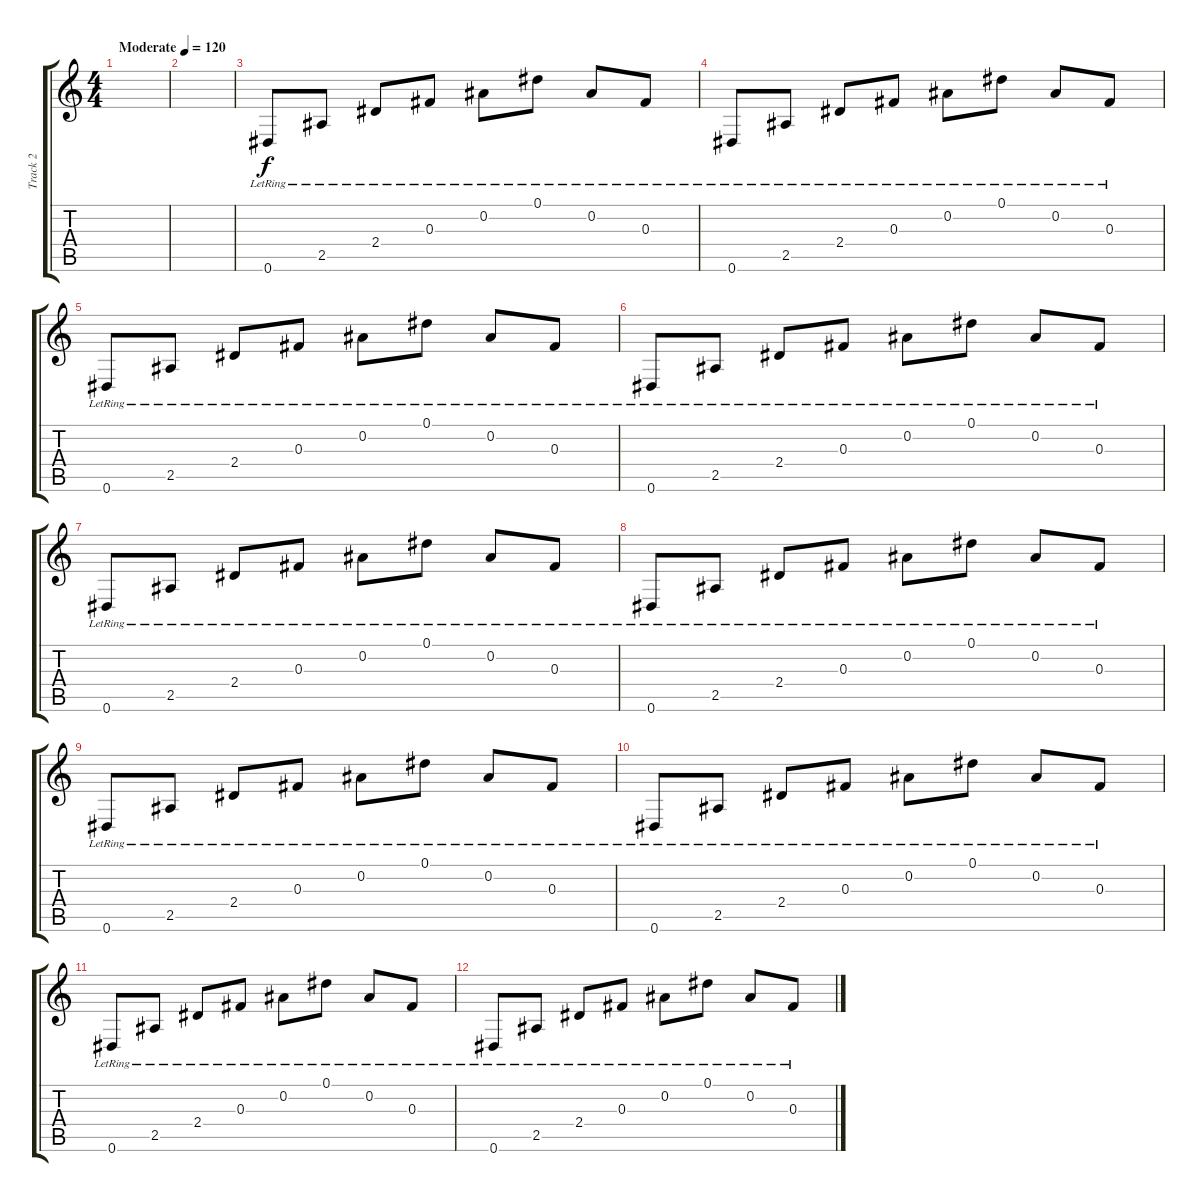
\track ("Track 2" "Track 2") {instrument acousticguitarsteel}
\staff {score tabs}
\tuning (Eb4 Bb3 Gb3 Db3 Ab2 Eb2) {hide}
\ts (4 4)
\tempo (120 "Moderate")
\clef g2
\ks c
|
|
0.6{lr}.8 2.5{lr}.8 2.4{lr}.8 0.3{lr}.8 0.2{lr}.8 0.1{lr}.8 0.2{lr}.8 0.3{lr}.8 |
0.6{lr}.8 2.5{lr}.8 2.4{lr}.8 0.3{lr}.8 0.2{lr}.8 0.1{lr}.8 0.2{lr}.8 0.3{lr}.8 |
0.6{lr}.8 2.5{lr}.8 2.4{lr}.8 0.3{lr}.8 0.2{lr}.8 0.1{lr}.8 0.2{lr}.8 0.3{lr}.8 |
0.6{lr}.8 2.5{lr}.8 2.4{lr}.8 0.3{lr}.8 0.2{lr}.8 0.1{lr}.8 0.2{lr}.8 0.3{lr}.8 |
0.6{lr}.8 2.5{lr}.8 2.4{lr}.8 0.3{lr}.8 0.2{lr}.8 0.1{lr}.8 0.2{lr}.8 0.3{lr}.8 |
0.6{lr}.8 2.5{lr}.8 2.4{lr}.8 0.3{lr}.8 0.2{lr}.8 0.1{lr}.8 0.2{lr}.8 0.3{lr}.8 |
0.6{lr}.8 2.5{lr}.8 2.4{lr}.8 0.3{lr}.8 0.2{lr}.8 0.1{lr}.8 0.2{lr}.8 0.3{lr}.8 |
0.6{lr}.8 2.5{lr}.8 2.4{lr}.8 0.3{lr}.8 0.2{lr}.8 0.1{lr}.8 0.2{lr}.8 0.3{lr}.8 |
0.6{lr}.8 2.5{lr}.8 2.4{lr}.8 0.3{lr}.8 0.2{lr}.8 0.1{lr}.8 0.2{lr}.8 0.3{lr}.8 |
0.6{lr}.8 2.5{lr}.8 2.4{lr}.8 0.3{lr}.8 0.2{lr}.8 0.1{lr}.8 0.2{lr}.8 0.3{lr}.8
